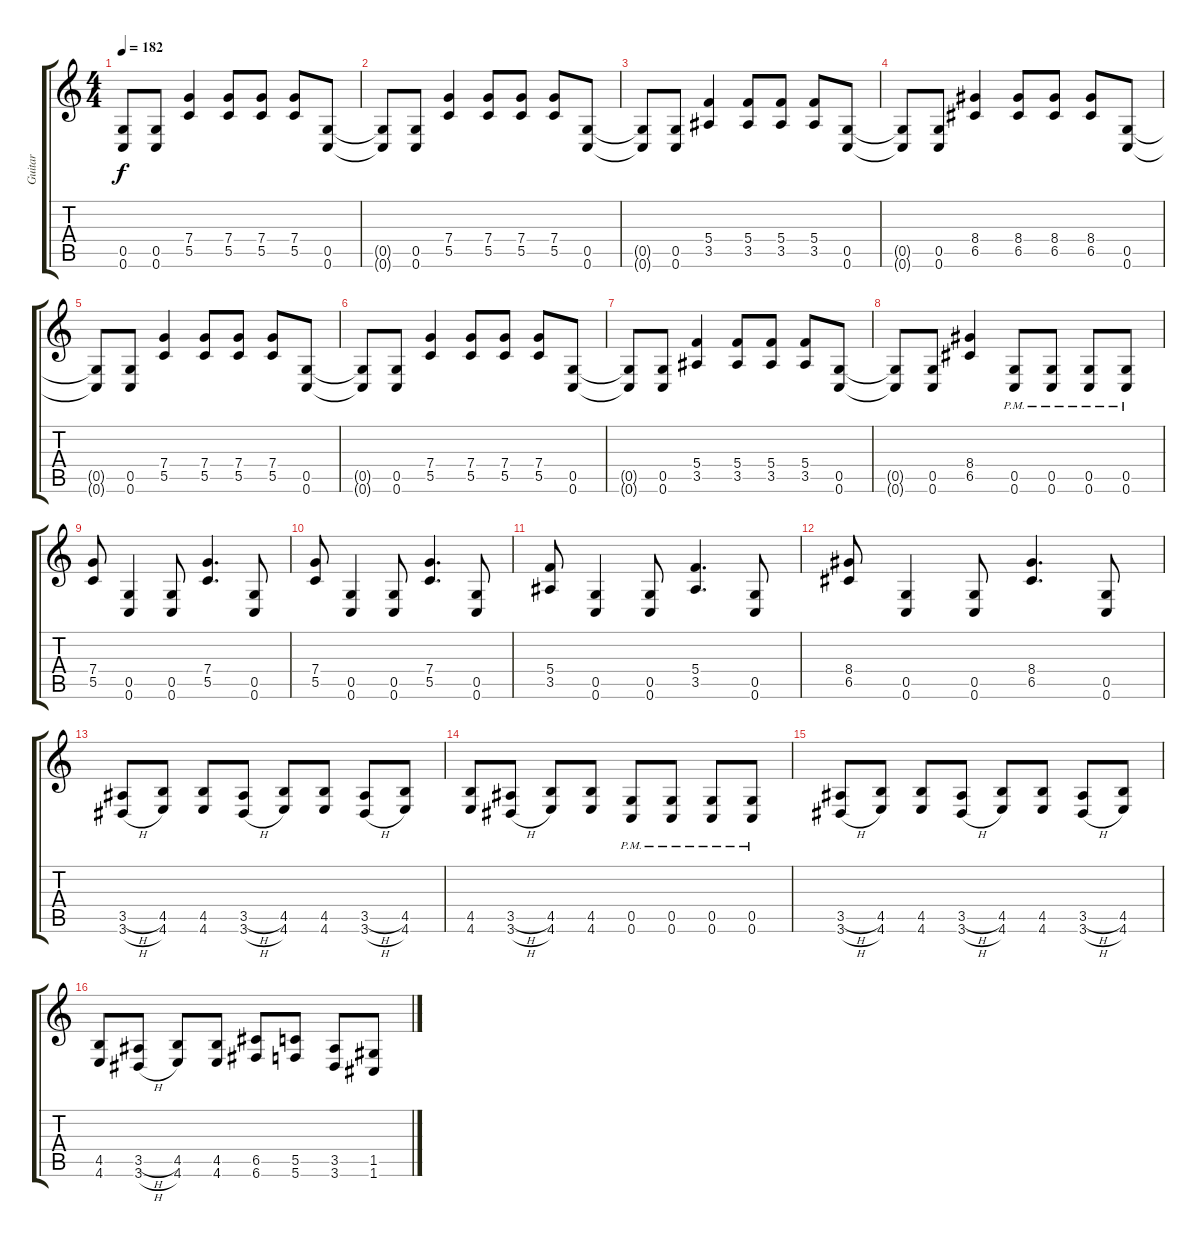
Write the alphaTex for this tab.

\track ("Guitar" "Guitar") {instrument distortionguitar}
\staff {score tabs}
\tuning (D4 A3 F3 C3 G2 C2) {hide}
\ts (4 4)
\tempo 182
\clef g2
\ks c
(0.5{t} 0.6{t}).8{dy f} (0.5 0.6).8 (7.4 5.5).4 (7.4 5.5).8 (7.4 5.5).8 (7.4 5.5).8 (0.5 0.6).8 |
(0.5{t} 0.6{t}).8 (0.5 0.6).8 (7.4 5.5).4 (7.4 5.5).8 (7.4 5.5).8 (7.4 5.5).8 (0.5 0.6).8 |
(0.5{t} 0.6{t}).8 (0.5 0.6).8 (5.4 3.5).4 (5.4 3.5).8 (5.4 3.5).8 (5.4 3.5).8 (0.5 0.6).8 |
(0.5{t} 0.6{t}).8 (0.5 0.6).8 (8.4 6.5).4 (8.4 6.5).8 (8.4 6.5).8 (8.4 6.5).8 (0.5 0.6).8 |
(0.5{t} 0.6{t}).8 (0.5 0.6).8 (7.4 5.5).4 (7.4 5.5).8 (7.4 5.5).8 (7.4 5.5).8 (0.5 0.6).8 |
(0.5{t} 0.6{t}).8 (0.5 0.6).8 (7.4 5.5).4 (7.4 5.5).8 (7.4 5.5).8 (7.4 5.5).8 (0.5 0.6).8 |
(0.5{t} 0.6{t}).8 (0.5 0.6).8 (5.4 3.5).4 (5.4 3.5).8 (5.4 3.5).8 (5.4 3.5).8 (0.5 0.6).8 |
(0.5{t} 0.6{t}).8 (0.5 0.6).8 (8.4 6.5).4 (0.5{pm} 0.6{pm}).8 (0.5{pm} 0.6{pm}).8 (0.5{pm} 0.6{pm}).8 (0.5{pm} 0.6{pm}).8 |
(7.4 5.5).8 (0.5 0.6).4 (0.5 0.6).8 (7.4 5.5).4{d} (0.5 0.6).8 |
(7.4 5.5).8 (0.5 0.6).4 (0.5 0.6).8 (7.4 5.5).4{d} (0.5 0.6).8 |
(5.4 3.5).8 (0.5 0.6).4 (0.5 0.6).8 (5.4 3.5).4{d} (0.5 0.6).8 |
(8.4 6.5).8 (0.5 0.6).4 (0.5 0.6).8 (8.4 6.5).4{d} (0.5 0.6).8 |
(3.5{h} 3.6{h}).8 (4.5 4.6).8 (4.5 4.6).8 (3.5{h} 3.6{h}).8 (4.5 4.6).8 (4.5 4.6).8 (3.5{h} 3.6{h}).8 (4.5 4.6).8 |
(4.5 4.6).8 (3.5{h} 3.6{h}).8 (4.5 4.6).8 (4.5 4.6).8 (0.5{pm} 0.6{pm}).8 (0.5{pm} 0.6{pm}).8 (0.5{pm} 0.6{pm}).8 (0.5{pm} 0.6{pm}).8 |
(3.5{h} 3.6{h}).8 (4.5 4.6).8 (4.5 4.6).8 (3.5{h} 3.6{h}).8 (4.5 4.6).8 (4.5 4.6).8 (3.5{h} 3.6{h}).8 (4.5 4.6).8 |
(4.5 4.6).8 (3.5{h} 3.6{h}).8 (4.5 4.6).8 (4.5 4.6).8 (6.5 6.6).8 (5.5 5.6).8 (3.5 3.6).8 (1.5 1.6).8
